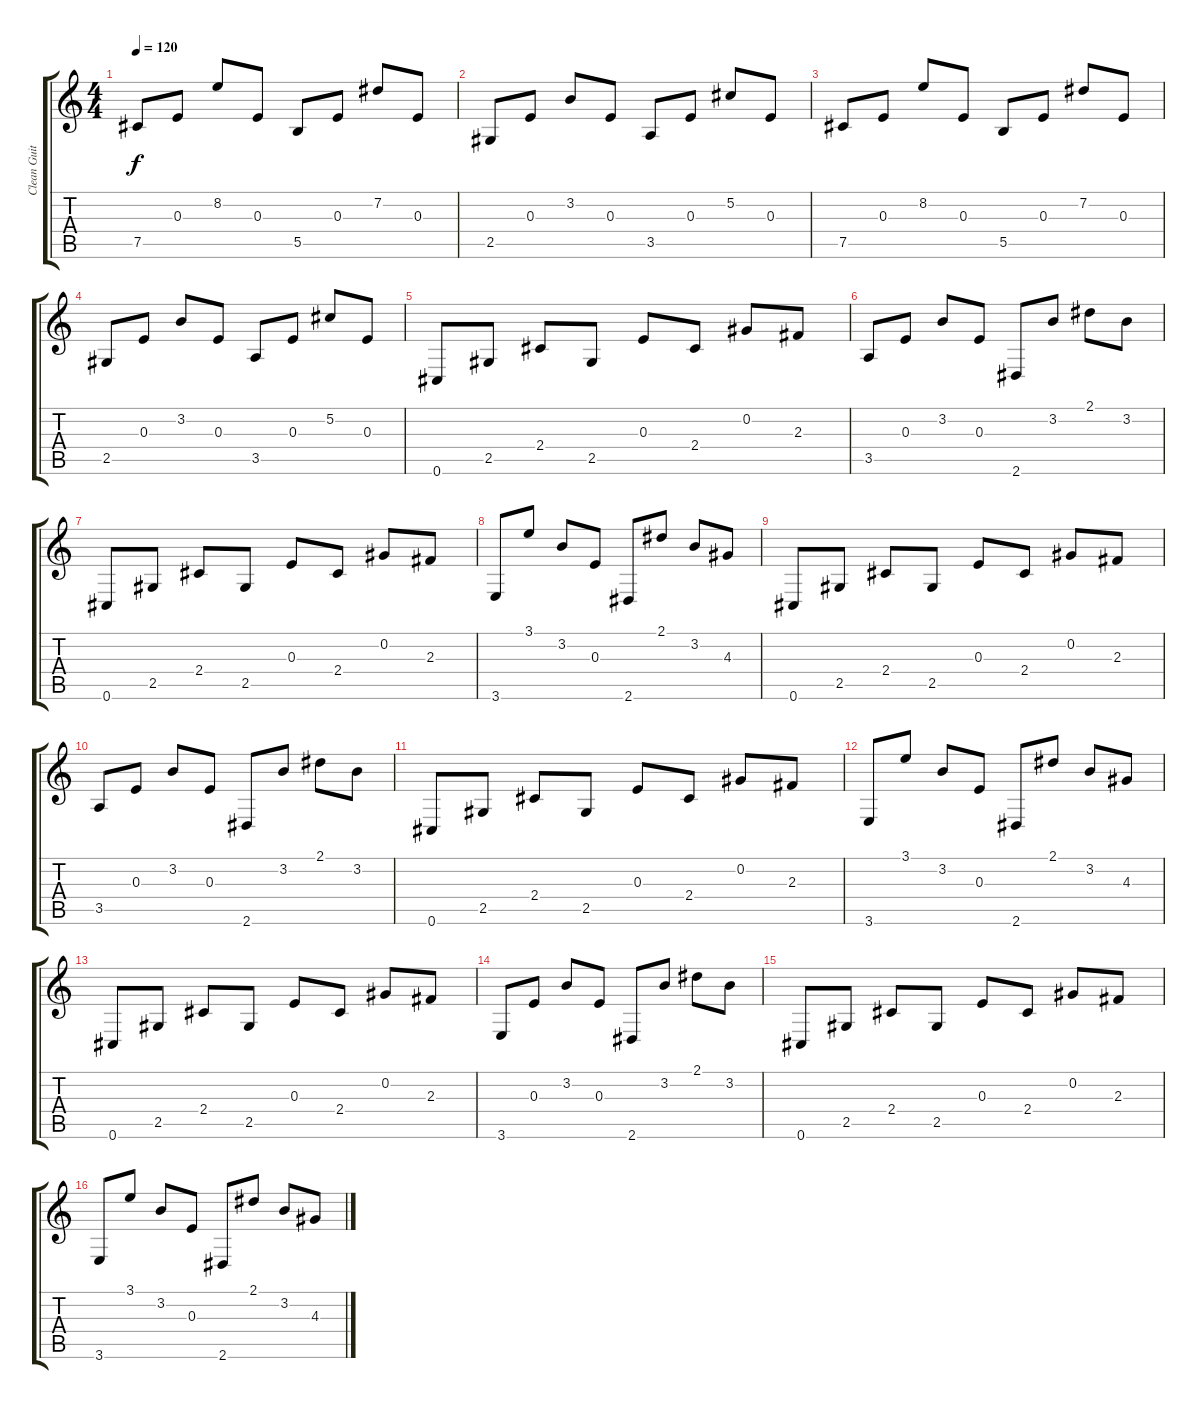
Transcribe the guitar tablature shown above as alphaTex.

\track ("Clean Guitar" "Clean Guit") {instrument acousticguitarsteel}
\staff {score tabs}
\tuning (Db4 Ab3 E3 B2 Gb2 Db2) {hide}
\ts (4 4)
\tempo 120
\clef g2
\ks c
7.5.8{dy f instrument acousticguitarsteel} 0.3.8 8.2.8 0.3.8 5.5.8 0.3.8 7.2.8 0.3.8 |
2.5.8 0.3.8 3.2.8 0.3.8 3.5.8 0.3.8 5.2.8 0.3.8 |
7.5.8 0.3.8 8.2.8 0.3.8 5.5.8 0.3.8 7.2.8 0.3.8 |
2.5.8 0.3.8 3.2.8 0.3.8 3.5.8 0.3.8 5.2.8 0.3.8 |
0.6.8 2.5.8 2.4.8 2.5.8 0.3.8 2.4.8 0.2.8 2.3.8 |
3.5.8 0.3.8 3.2.8 0.3.8 2.6.8 3.2.8 2.1.8 3.2.8 |
0.6.8 2.5.8 2.4.8 2.5.8 0.3.8 2.4.8 0.2.8 2.3.8 |
3.6.8 3.1.8 3.2.8 0.3.8 2.6.8 2.1.8 3.2.8 4.3.8 |
0.6.8 2.5.8 2.4.8 2.5.8 0.3.8 2.4.8 0.2.8 2.3.8 |
3.5.8 0.3.8 3.2.8 0.3.8 2.6.8 3.2.8 2.1.8 3.2.8 |
0.6.8 2.5.8 2.4.8 2.5.8 0.3.8 2.4.8 0.2.8 2.3.8 |
3.6.8 3.1.8 3.2.8 0.3.8 2.6.8 2.1.8 3.2.8 4.3.8 |
0.6.8 2.5.8 2.4.8 2.5.8 0.3.8 2.4.8 0.2.8 2.3.8 |
3.6.8 0.3.8 3.2.8 0.3.8 2.6.8 3.2.8 2.1.8 3.2.8 |
0.6.8 2.5.8 2.4.8 2.5.8 0.3.8 2.4.8 0.2.8 2.3.8 |
3.6.8 3.1.8 3.2.8 0.3.8 2.6.8 2.1.8 3.2.8 4.3.8
